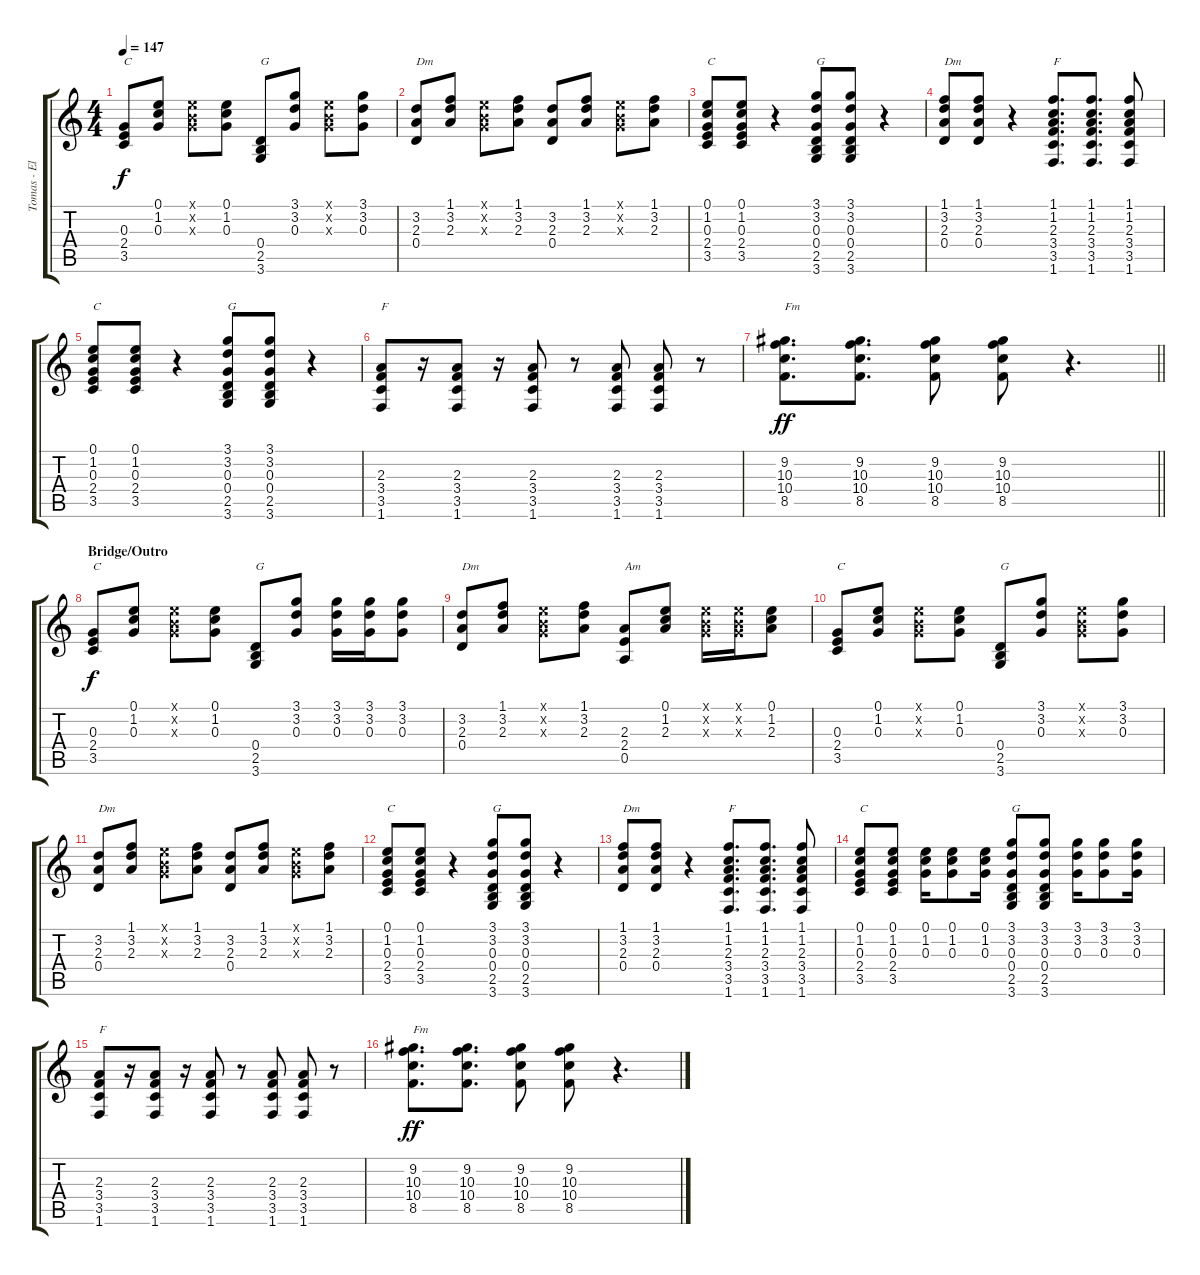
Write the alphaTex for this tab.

\track ("Tomas - Elec. Guitar" "Tomas - El") {instrument electricguitarclean}
\staff {score tabs}
\tuning (E4 B3 G3 D3 A2 E2) {hide}
\ts (4 4)
\tempo 147
\clef g2
\ks c
(0.3 2.4 3.5).8{txt "C" dy f} (0.1 1.2 0.3).8 (0.1{x} 0.2{x} 0.3{x}).8 (0.1 1.2 0.3).8 (0.4 2.5 3.6).8{txt "G"} (3.1 3.2 0.3).8 (0.1{x} 0.2{x} 0.3{x}).8 (3.1 3.2 0.3).8 |
(3.2 2.3 0.4).8{txt "Dm"} (1.1 3.2 2.3).8 (0.1{x} 0.2{x} 0.3{x}).8 (1.1 3.2 2.3).8 (3.2 2.3 0.4).8 (1.1 3.2 2.3).8 (0.1{x} 0.2{x} 0.3{x}).8 (1.1 3.2 2.3).8 |
(0.1 1.2 0.3 2.4 3.5).8{txt "C"} (0.1 1.2 0.3 2.4 3.5).8 r.4 (3.1 3.2 0.3 0.4 2.5 3.6).8{txt "G"} (3.1 3.2 0.3 0.4 2.5 3.6).8 r.4 |
(1.1 3.2 2.3 0.4).8{txt "Dm"} (1.1 3.2 2.3 0.4).8 r.4 (1.1 1.2 2.3 3.4 3.5 1.6).8{d txt "F"} (1.1 1.2 2.3 3.4 3.5 1.6).8{d} (1.1 1.2 2.3 3.4 3.5 1.6).8 |
(0.1 1.2 0.3 2.4 3.5).8{txt "C"} (0.1 1.2 0.3 2.4 3.5).8 r.4 (3.1 3.2 0.3 0.4 2.5 3.6).8{txt "G"} (3.1 3.2 0.3 0.4 2.5 3.6).8 r.4 |
(2.3 3.4 3.5 1.6).8{txt "F"} r.16 (2.3 3.4 3.5 1.6).8 r.16 (2.3 3.4 3.5 1.6).8 r.8 (2.3 3.4 3.5 1.6).8 (2.3 3.4 3.5 1.6).8 r.8 |
\barLineRight lightlight
(9.2 10.3 10.4 8.5).8{d txt "Fm" dy ff} (9.2 10.3 10.4 8.5).8{d} (9.2 10.3 10.4 8.5).8 (9.2 10.3 10.4 8.5).8 r.4{d} |
\section ("" "Bridge/Outro")
(0.3 2.4 3.5).8{txt "C" dy f volume 9 instrument electricguitarclean} (0.1 1.2 0.3).8 (0.1{x} 0.2{x} 0.3{x}).8 (0.1 1.2 0.3).8 (0.4 2.5 3.6).8{txt "G"} (3.1 3.2 0.3).8 (3.1 3.2 0.3).16 (3.1 3.2 0.3).16 (3.1 3.2 0.3).8 |
(3.2 2.3 0.4).8{txt "Dm"} (1.1 3.2 2.3).8 (0.1{x} 0.2{x} 0.3{x}).8 (1.1 3.2 2.3).8 (2.3 2.4 0.5).8{txt "Am"} (0.1 1.2 2.3).8 (0.1{x} 0.2{x} 0.3{x}).16 (0.1{x} 0.2{x} 0.3{x}).16 (0.1 1.2 2.3).8 |
(0.3 2.4 3.5).8{txt "C"} (0.1 1.2 0.3).8 (0.1{x} 0.2{x} 0.3{x}).8 (0.1 1.2 0.3).8 (0.4 2.5 3.6).8{txt "G"} (3.1 3.2 0.3).8 (0.1{x} 0.2{x} 0.3{x}).8 (3.1 3.2 0.3).8 |
(3.2 2.3 0.4).8{txt "Dm"} (1.1 3.2 2.3).8 (0.1{x} 0.2{x} 0.3{x}).8 (1.1 3.2 2.3).8 (3.2 2.3 0.4).8 (1.1 3.2 2.3).8 (0.1{x} 0.2{x} 0.3{x}).8 (1.1 3.2 2.3).8 |
(0.1 1.2 0.3 2.4 3.5).8{txt "C"} (0.1 1.2 0.3 2.4 3.5).8 r.4 (3.1 3.2 0.3 0.4 2.5 3.6).8{txt "G"} (3.1 3.2 0.3 0.4 2.5 3.6).8 r.4 |
(1.1 3.2 2.3 0.4).8{txt "Dm"} (1.1 3.2 2.3 0.4).8 r.4 (1.1 1.2 2.3 3.4 3.5 1.6).8{d txt "F"} (1.1 1.2 2.3 3.4 3.5 1.6).8{d} (1.1 1.2 2.3 3.4 3.5 1.6).8 |
(0.1 1.2 0.3 2.4 3.5).8{txt "C"} (0.1 1.2 0.3 2.4 3.5).8 (0.1 1.2 0.3).16 (0.1 1.2 0.3).8 (0.1 1.2 0.3).16 (3.1 3.2 0.3 0.4 2.5 3.6).8{txt "G"} (3.1 3.2 0.3 0.4 2.5 3.6).8 (3.1 3.2 0.3).16 (3.1 3.2 0.3).8 (3.1 3.2 0.3).16 |
(2.3 3.4 3.5 1.6).8{txt "F"} r.16 (2.3 3.4 3.5 1.6).8 r.16 (2.3 3.4 3.5 1.6).8 r.8 (2.3 3.4 3.5 1.6).8 (2.3 3.4 3.5 1.6).8 r.8 |
(9.2 10.3 10.4 8.5).8{d txt "Fm" dy ff} (9.2 10.3 10.4 8.5).8{d} (9.2 10.3 10.4 8.5).8 (9.2 10.3 10.4 8.5).8 r.4{d}
